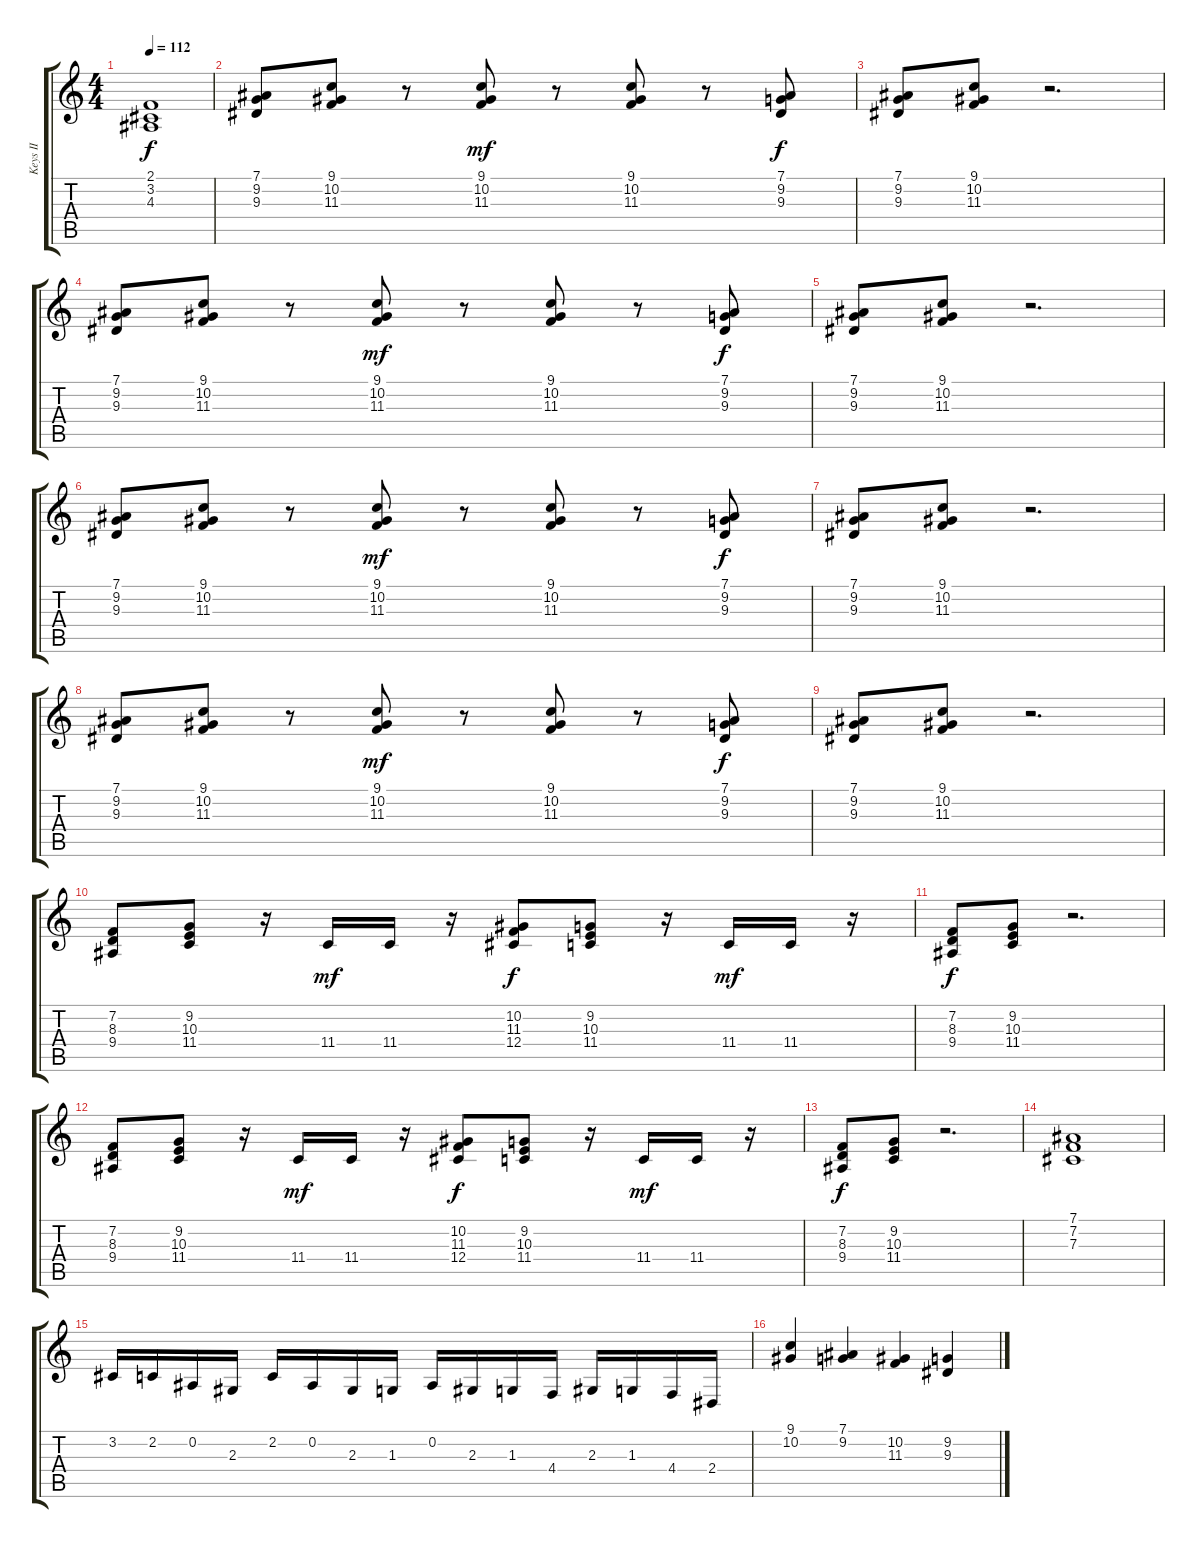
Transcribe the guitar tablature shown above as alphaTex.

\track ("Keys II" "Keys II") {instrument stringensemble1}
\staff {score tabs}
\tuning (Eb4 Bb3 Gb3 Db3 Ab2 Eb2) {hide}
\ts (4 4)
\tempo 112
\clef g2
\ks c
(2.1 3.2 4.3).1{dy f instrument pad4choir} |
(7.1 9.2 9.3).8{instrument stringensemble1} (9.1 10.2 11.3).8 r.8 (9.1 10.2 11.3).8{dy mf} r.8 (9.1 10.2 11.3).8 r.8 (7.1 9.2 9.3).8{dy f} |
(7.1 9.2 9.3).8 (9.1 10.2 11.3).8 r.2{d} |
(7.1 9.2 9.3).8 (9.1 10.2 11.3).8 r.8 (9.1 10.2 11.3).8{dy mf} r.8 (9.1 10.2 11.3).8 r.8 (7.1 9.2 9.3).8{dy f} |
(7.1 9.2 9.3).8 (9.1 10.2 11.3).8 r.2{d} |
(7.1 9.2 9.3).8 (9.1 10.2 11.3).8 r.8 (9.1 10.2 11.3).8{dy mf} r.8 (9.1 10.2 11.3).8 r.8 (7.1 9.2 9.3).8{dy f} |
(7.1 9.2 9.3).8 (9.1 10.2 11.3).8 r.2{d} |
(7.1 9.2 9.3).8 (9.1 10.2 11.3).8 r.8 (9.1 10.2 11.3).8{dy mf} r.8 (9.1 10.2 11.3).8 r.8 (7.1 9.2 9.3).8{dy f} |
(7.1 9.2 9.3).8 (9.1 10.2 11.3).8 r.2{d} |
(7.2 8.3 9.4).8 (9.2 10.3 11.4).8 r.16 11.4.16{dy mf} 11.4.16 r.16 (10.2 11.3 12.4).8{dy f} (9.2 10.3 11.4).8 r.16 11.4.16{dy mf} 11.4.16 r.16 |
(7.2 8.3 9.4).8{dy f} (9.2 10.3 11.4).8 r.2{d} |
(7.2 8.3 9.4).8 (9.2 10.3 11.4).8 r.16 11.4.16{dy mf} 11.4.16 r.16 (10.2 11.3 12.4).8{dy f} (9.2 10.3 11.4).8 r.16 11.4.16{dy mf} 11.4.16 r.16 |
(7.2 8.3 9.4).8{dy f} (9.2 10.3 11.4).8 r.2{d} |
(7.1 7.2 7.3).1 |
3.2.16 2.2.16 0.2.16 2.3.16 2.2.16 0.2.16 2.3.16 1.3.16 0.2.16 2.3.16 1.3.16 4.4.16 2.3.16 1.3.16 4.4.16 2.4.16 |
(9.1 10.2).4 (7.1 9.2).4 (10.2 11.3).4 (9.2 9.3).4
